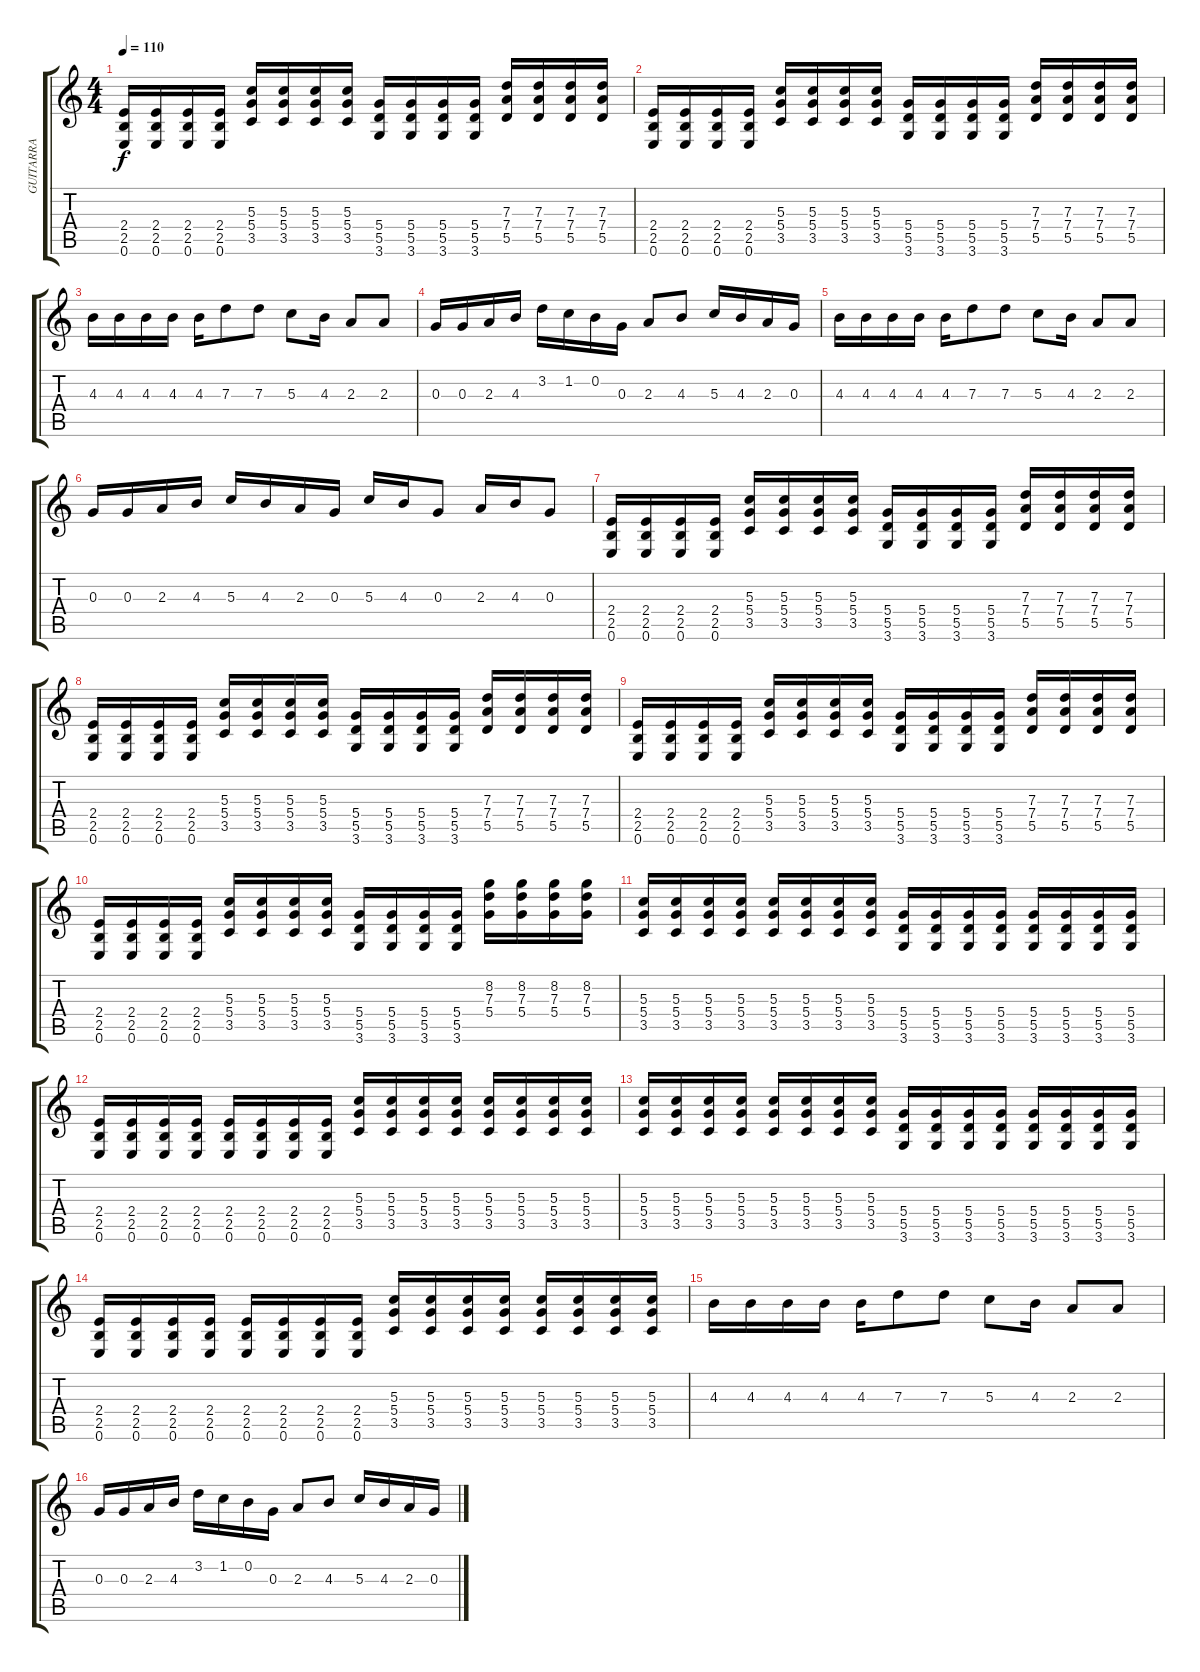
\track ("GUITARRA" "GUITARRA") {instrument overdrivenguitar}
\staff {score tabs}
\tuning (E4 B3 G3 D3 A2 E2) {hide}
\ts (4 4)
\tempo 110
\clef g2
\ks c
(2.4 2.5 0.6).16{dy f instrument overdrivenguitar} (2.4 2.5 0.6).16 (2.4 2.5 0.6).16 (2.4 2.5 0.6).16 (5.3 5.4 3.5).16 (5.3 5.4 3.5).16 (5.3 5.4 3.5).16 (5.3 5.4 3.5).16 (5.4 5.5 3.6).16 (5.4 5.5 3.6).16 (5.4 5.5 3.6).16 (5.4 5.5 3.6).16 (7.3 7.4 5.5).16 (7.3 7.4 5.5).16 (7.3 7.4 5.5).16 (7.3 7.4 5.5).16 |
(2.4 2.5 0.6).16 (2.4 2.5 0.6).16 (2.4 2.5 0.6).16 (2.4 2.5 0.6).16 (5.3 5.4 3.5).16 (5.3 5.4 3.5).16 (5.3 5.4 3.5).16 (5.3 5.4 3.5).16 (5.4 5.5 3.6).16 (5.4 5.5 3.6).16 (5.4 5.5 3.6).16 (5.4 5.5 3.6).16 (7.3 7.4 5.5).16 (7.3 7.4 5.5).16 (7.3 7.4 5.5).16 (7.3 7.4 5.5).16 |
4.3.16 4.3.16 4.3.16 4.3.16 4.3.16 7.3.8 7.3.8 5.3.8 4.3.16 2.3.8 2.3.8 |
0.3.16 0.3.16 2.3.16 4.3.16 3.2.16 1.2.16 0.2.16 0.3.16 2.3.8 4.3.8 5.3.16 4.3.16 2.3.16 0.3.16 |
4.3.16 4.3.16 4.3.16 4.3.16 4.3.16 7.3.8 7.3.8 5.3.8 4.3.16 2.3.8 2.3.8 |
0.3.16 0.3.16 2.3.16 4.3.16 5.3.16 4.3.16 2.3.16 0.3.16 5.3.16 4.3.16 0.3.8 2.3.16 4.3.16 0.3.8 |
(2.4 2.5 0.6).16 (2.4 2.5 0.6).16 (2.4 2.5 0.6).16 (2.4 2.5 0.6).16 (5.3 5.4 3.5).16 (5.3 5.4 3.5).16 (5.3 5.4 3.5).16 (5.3 5.4 3.5).16 (5.4 5.5 3.6).16 (5.4 5.5 3.6).16 (5.4 5.5 3.6).16 (5.4 5.5 3.6).16 (7.3 7.4 5.5).16 (7.3 7.4 5.5).16 (7.3 7.4 5.5).16 (7.3 7.4 5.5).16 |
(2.4 2.5 0.6).16 (2.4 2.5 0.6).16 (2.4 2.5 0.6).16 (2.4 2.5 0.6).16 (5.3 5.4 3.5).16 (5.3 5.4 3.5).16 (5.3 5.4 3.5).16 (5.3 5.4 3.5).16 (5.4 5.5 3.6).16 (5.4 5.5 3.6).16 (5.4 5.5 3.6).16 (5.4 5.5 3.6).16 (7.3 7.4 5.5).16 (7.3 7.4 5.5).16 (7.3 7.4 5.5).16 (7.3 7.4 5.5).16 |
(2.4 2.5 0.6).16 (2.4 2.5 0.6).16 (2.4 2.5 0.6).16 (2.4 2.5 0.6).16 (5.3 5.4 3.5).16 (5.3 5.4 3.5).16 (5.3 5.4 3.5).16 (5.3 5.4 3.5).16 (5.4 5.5 3.6).16 (5.4 5.5 3.6).16 (5.4 5.5 3.6).16 (5.4 5.5 3.6).16 (7.3 7.4 5.5).16 (7.3 7.4 5.5).16 (7.3 7.4 5.5).16 (7.3 7.4 5.5).16 |
(2.4 2.5 0.6).16 (2.4 2.5 0.6).16 (2.4 2.5 0.6).16 (2.4 2.5 0.6).16 (5.3 5.4 3.5).16 (5.3 5.4 3.5).16 (5.3 5.4 3.5).16 (5.3 5.4 3.5).16 (5.4 5.5 3.6).16 (5.4 5.5 3.6).16 (5.4 5.5 3.6).16 (5.4 5.5 3.6).16 (8.2 7.3 5.4).16 (8.2 7.3 5.4).16 (8.2 7.3 5.4).16 (8.2 7.3 5.4).16 |
(5.3 5.4 3.5).16 (5.3 5.4 3.5).16 (5.3 5.4 3.5).16 (5.3 5.4 3.5).16 (5.3 5.4 3.5).16 (5.3 5.4 3.5).16 (5.3 5.4 3.5).16 (5.3 5.4 3.5).16 (5.4 5.5 3.6).16 (5.4 5.5 3.6).16 (5.4 5.5 3.6).16 (5.4 5.5 3.6).16 (5.4 5.5 3.6).16 (5.4 5.5 3.6).16 (5.4 5.5 3.6).16 (5.4 5.5 3.6).16 |
(2.4 2.5 0.6).16 (2.4 2.5 0.6).16 (2.4 2.5 0.6).16 (2.4 2.5 0.6).16 (2.4 2.5 0.6).16 (2.4 2.5 0.6).16 (2.4 2.5 0.6).16 (2.4 2.5 0.6).16 (5.3 5.4 3.5).16 (5.3 5.4 3.5).16 (5.3 5.4 3.5).16 (5.3 5.4 3.5).16 (5.3 5.4 3.5).16 (5.3 5.4 3.5).16 (5.3 5.4 3.5).16 (5.3 5.4 3.5).16 |
(5.3 5.4 3.5).16 (5.3 5.4 3.5).16 (5.3 5.4 3.5).16 (5.3 5.4 3.5).16 (5.3 5.4 3.5).16 (5.3 5.4 3.5).16 (5.3 5.4 3.5).16 (5.3 5.4 3.5).16 (5.4 5.5 3.6).16 (5.4 5.5 3.6).16 (5.4 5.5 3.6).16 (5.4 5.5 3.6).16 (5.4 5.5 3.6).16 (5.4 5.5 3.6).16 (5.4 5.5 3.6).16 (5.4 5.5 3.6).16 |
(2.4 2.5 0.6).16 (2.4 2.5 0.6).16 (2.4 2.5 0.6).16 (2.4 2.5 0.6).16 (2.4 2.5 0.6).16 (2.4 2.5 0.6).16 (2.4 2.5 0.6).16 (2.4 2.5 0.6).16 (5.3 5.4 3.5).16 (5.3 5.4 3.5).16 (5.3 5.4 3.5).16 (5.3 5.4 3.5).16 (5.3 5.4 3.5).16 (5.3 5.4 3.5).16 (5.3 5.4 3.5).16 (5.3 5.4 3.5).16 |
4.3.16 4.3.16 4.3.16 4.3.16 4.3.16 7.3.8 7.3.8 5.3.8 4.3.16 2.3.8 2.3.8 |
0.3.16 0.3.16 2.3.16 4.3.16 3.2.16 1.2.16 0.2.16 0.3.16 2.3.8 4.3.8 5.3.16 4.3.16 2.3.16 0.3.16
